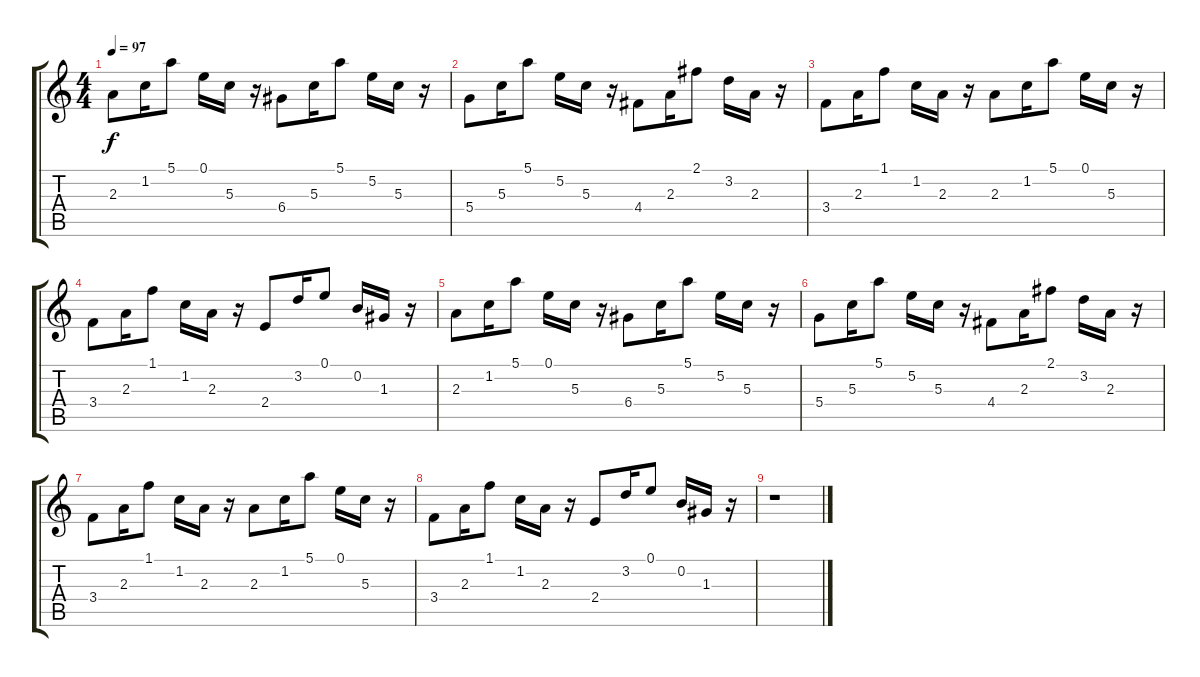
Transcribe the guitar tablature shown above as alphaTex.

\track "" {instrument electricguitarclean}
\staff {score tabs}
\tuning (E4 B3 G3 D3 A2 E2) {hide}
\ts (4 4)
\tempo 97
\clef g2
\ks c
2.3.8{dy f} 1.2.16 5.1.8 0.1.16 5.3.16 r.16 6.4.8 5.3.16 5.1.8 5.2.16 5.3.16 r.16 |
5.4.8 5.3.16 5.1.8 5.2.16 5.3.16 r.16 4.4.8 2.3.16 2.1.8 3.2.16 2.3.16 r.16 |
3.4.8 2.3.16 1.1.8 1.2.16 2.3.16 r.16 2.3.8 1.2.16 5.1.8 0.1.16 5.3.16 r.16 |
3.4.8 2.3.16 1.1.8 1.2.16 2.3.16 r.16 2.4.8 3.2.16 0.1.8 0.2.16 1.3.16 r.16 |
2.3.8 1.2.16 5.1.8 0.1.16 5.3.16 r.16 6.4.8 5.3.16 5.1.8 5.2.16 5.3.16 r.16 |
5.4.8 5.3.16 5.1.8 5.2.16 5.3.16 r.16 4.4.8 2.3.16 2.1.8 3.2.16 2.3.16 r.16 |
3.4.8 2.3.16 1.1.8 1.2.16 2.3.16 r.16 2.3.8 1.2.16 5.1.8 0.1.16 5.3.16 r.16 |
3.4.8 2.3.16 1.1.8 1.2.16 2.3.16 r.16 2.4.8 3.2.16 0.1.8 0.2.16 1.3.16 r.16 |
r.1
